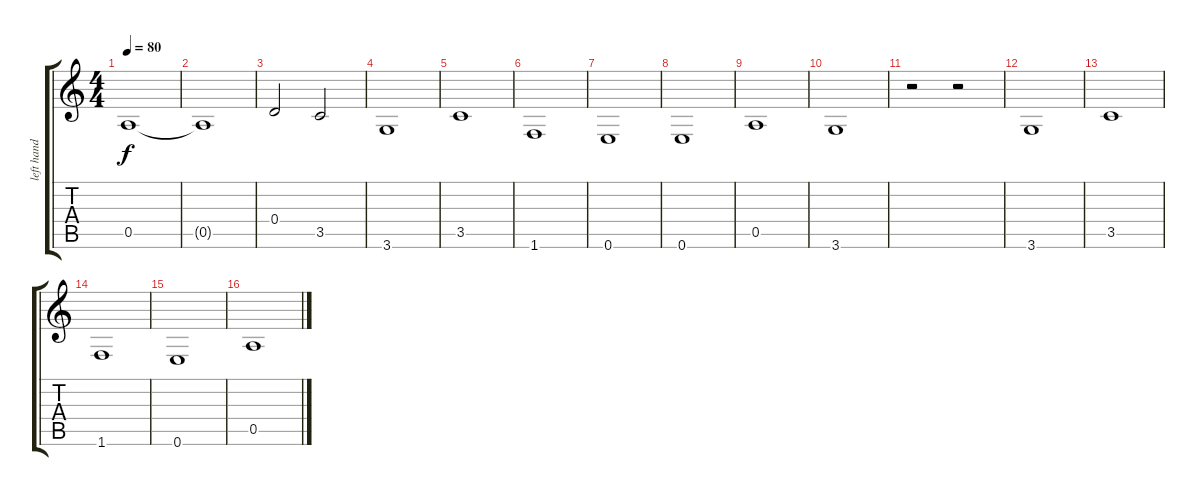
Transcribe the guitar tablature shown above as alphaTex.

\track ("left hand" "left hand") {instrument electricbassfinger}
\staff {score tabs}
\tuning (E4 B3 G3 D3 A2 E2) {hide}
\ts (4 4)
\tempo 80
\clef g2
\ks c
0.5.1{dy f} |
0.5{t}.1 |
0.4.2 3.5.2 |
3.6.1 |
3.5.1 |
1.6.1 |
0.6.1 |
0.6.1 |
0.5.1 |
3.6.1 |
r.2 r.2 |
3.6.1 |
3.5.1 |
1.6.1 |
0.6.1 |
0.5.1
